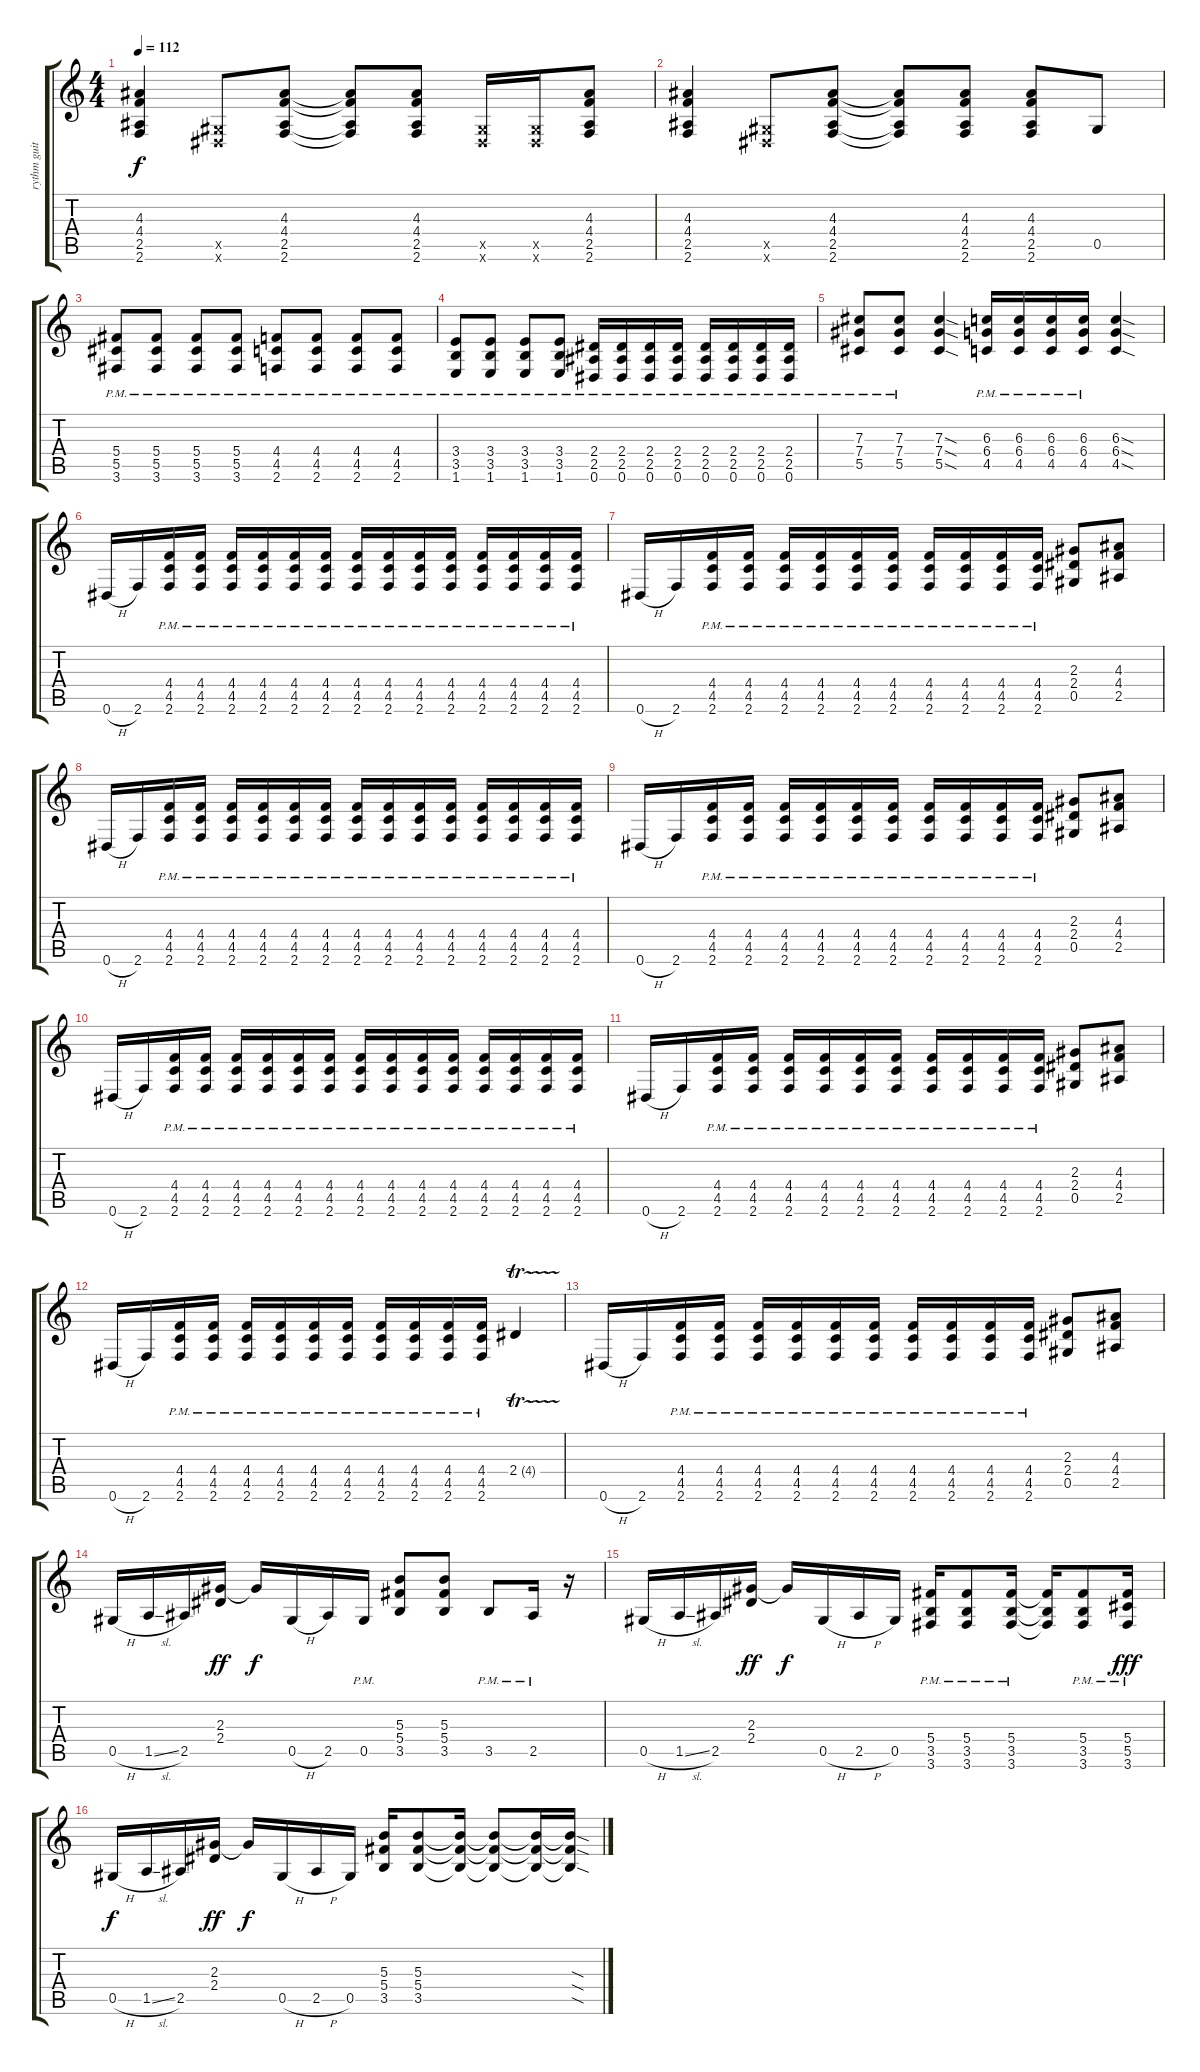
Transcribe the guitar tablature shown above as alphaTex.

\track ("rythm guitar" "rythm guit") {instrument distortionguitar}
\staff {score tabs}
\tuning (Eb4 Bb3 Gb3 Db3 Ab2 Eb2) {hide}
\ts (4 4)
\tempo 112
\clef g2
\ks c
(4.3 4.4 2.5 2.6).4{dy f} (0.5{x} 0.6{x}).8 (4.3 4.4 2.5 2.6).8 (4.3{t} 4.4{t} 2.5{t} 2.6{t}).8 (4.3 4.4 2.5 2.6).8 (0.5{x} 0.6{x}).16 (0.5{x} 0.6{x}).16 (4.3 4.4 2.5 2.6).8 |
(4.3 4.4 2.5 2.6).4 (0.5{x} 0.6{x}).8 (4.3 4.4 2.5 2.6).8 (4.3{t} 4.4{t} 2.5{t} 2.6{t}).8 (4.3 4.4 2.5 2.6).8 (4.3 4.4 2.5 2.6).8 0.5.8 |
(5.4{pm} 5.5{pm} 3.6{pm}).8 (5.4{pm} 5.5{pm} 3.6{pm}).8 (5.4{pm} 5.5{pm} 3.6{pm}).8 (5.4{pm} 5.5{pm} 3.6{pm}).8 (4.4{pm} 4.5{pm} 2.6{pm}).8 (4.4{pm} 4.5{pm} 2.6{pm}).8 (4.4{pm} 4.5{pm} 2.6{pm}).8 (4.4{pm} 4.5{pm} 2.6{pm}).8 |
(3.4{pm} 3.5{pm} 1.6{pm}).8 (3.4{pm} 3.5{pm} 1.6{pm}).8 (3.4{pm} 3.5{pm} 1.6{pm}).8 (3.4{pm} 3.5{pm} 1.6{pm}).8 (2.4{pm} 2.5{pm} 0.6{pm}).16 (2.4{pm} 2.5{pm} 0.6{pm}).16 (2.4{pm} 2.5{pm} 0.6{pm}).16 (2.4{pm} 2.5{pm} 0.6{pm}).16 (2.4{pm} 2.5{pm} 0.6{pm}).16 (2.4{pm} 2.5{pm} 0.6{pm}).16 (2.4{pm} 2.5{pm} 0.6{pm}).16 (2.4{pm} 2.5{pm} 0.6{pm}).16 |
(7.3{pm} 7.4{pm} 5.5{pm}).8 (7.3{pm} 7.4{pm} 5.5{pm}).8 (7.3{sod} 7.4{sod} 5.5{sod}).4 (6.3{pm} 6.4{pm} 4.5{pm}).16 (6.3{pm} 6.4{pm} 4.5{pm}).16 (6.3{pm} 6.4{pm} 4.5{pm}).16 (6.3{pm} 6.4{pm} 4.5{pm}).16 (6.3{sod} 6.4{sod} 4.5{sod}).4 |
0.6{h}.16 2.6.16 (4.4{pm} 4.5{pm} 2.6{pm}).16 (4.4{pm} 4.5{pm} 2.6{pm}).16 (4.4{pm} 4.5{pm} 2.6{pm}).16 (4.4{pm} 4.5{pm} 2.6{pm}).16 (4.4{pm} 4.5{pm} 2.6{pm}).16 (4.4{pm} 4.5{pm} 2.6{pm}).16 (4.4{pm} 4.5{pm} 2.6{pm}).16 (4.4{pm} 4.5{pm} 2.6{pm}).16 (4.4{pm} 4.5{pm} 2.6{pm}).16 (4.4{pm} 4.5{pm} 2.6{pm}).16 (4.4{pm} 4.5{pm} 2.6{pm}).16 (4.4{pm} 4.5{pm} 2.6{pm}).16 (4.4{pm} 4.5{pm} 2.6{pm}).16 (4.4{pm} 4.5{pm} 2.6{pm}).16 |
0.6{h}.16 2.6.16 (4.4{pm} 4.5{pm} 2.6{pm}).16 (4.4{pm} 4.5{pm} 2.6{pm}).16 (4.4{pm} 4.5{pm} 2.6{pm}).16 (4.4{pm} 4.5{pm} 2.6{pm}).16 (4.4{pm} 4.5{pm} 2.6{pm}).16 (4.4{pm} 4.5{pm} 2.6{pm}).16 (4.4{pm} 4.5{pm} 2.6{pm}).16 (4.4{pm} 4.5{pm} 2.6{pm}).16 (4.4{pm} 4.5{pm} 2.6{pm}).16 (4.4{pm} 4.5{pm} 2.6{pm}).16 (2.3 2.4 0.5).8 (4.3 4.4 2.5).8 |
0.6{h}.16 2.6.16 (4.4{pm} 4.5{pm} 2.6{pm}).16 (4.4{pm} 4.5{pm} 2.6{pm}).16 (4.4{pm} 4.5{pm} 2.6{pm}).16 (4.4{pm} 4.5{pm} 2.6{pm}).16 (4.4{pm} 4.5{pm} 2.6{pm}).16 (4.4{pm} 4.5{pm} 2.6{pm}).16 (4.4{pm} 4.5{pm} 2.6{pm}).16 (4.4{pm} 4.5{pm} 2.6{pm}).16 (4.4{pm} 4.5{pm} 2.6{pm}).16 (4.4{pm} 4.5{pm} 2.6{pm}).16 (4.4{pm} 4.5{pm} 2.6{pm}).16 (4.4{pm} 4.5{pm} 2.6{pm}).16 (4.4{pm} 4.5{pm} 2.6{pm}).16 (4.4{pm} 4.5{pm} 2.6{pm}).16 |
0.6{h}.16 2.6.16 (4.4{pm} 4.5{pm} 2.6{pm}).16 (4.4{pm} 4.5{pm} 2.6{pm}).16 (4.4{pm} 4.5{pm} 2.6{pm}).16 (4.4{pm} 4.5{pm} 2.6{pm}).16 (4.4{pm} 4.5{pm} 2.6{pm}).16 (4.4{pm} 4.5{pm} 2.6{pm}).16 (4.4{pm} 4.5{pm} 2.6{pm}).16 (4.4{pm} 4.5{pm} 2.6{pm}).16 (4.4{pm} 4.5{pm} 2.6{pm}).16 (4.4{pm} 4.5{pm} 2.6{pm}).16 (2.3 2.4 0.5).8 (4.3 4.4 2.5).8 |
0.6{h}.16 2.6.16 (4.4{pm} 4.5{pm} 2.6{pm}).16 (4.4{pm} 4.5{pm} 2.6{pm}).16 (4.4{pm} 4.5{pm} 2.6{pm}).16 (4.4{pm} 4.5{pm} 2.6{pm}).16 (4.4{pm} 4.5{pm} 2.6{pm}).16 (4.4{pm} 4.5{pm} 2.6{pm}).16 (4.4{pm} 4.5{pm} 2.6{pm}).16 (4.4{pm} 4.5{pm} 2.6{pm}).16 (4.4{pm} 4.5{pm} 2.6{pm}).16 (4.4{pm} 4.5{pm} 2.6{pm}).16 (4.4{pm} 4.5{pm} 2.6{pm}).16 (4.4{pm} 4.5{pm} 2.6{pm}).16 (4.4{pm} 4.5{pm} 2.6{pm}).16 (4.4{pm} 4.5{pm} 2.6{pm}).16 |
0.6{h}.16 2.6.16 (4.4{pm} 4.5{pm} 2.6{pm}).16 (4.4{pm} 4.5{pm} 2.6{pm}).16 (4.4{pm} 4.5{pm} 2.6{pm}).16 (4.4{pm} 4.5{pm} 2.6{pm}).16 (4.4{pm} 4.5{pm} 2.6{pm}).16 (4.4{pm} 4.5{pm} 2.6{pm}).16 (4.4{pm} 4.5{pm} 2.6{pm}).16 (4.4{pm} 4.5{pm} 2.6{pm}).16 (4.4{pm} 4.5{pm} 2.6{pm}).16 (4.4{pm} 4.5{pm} 2.6{pm}).16 (2.3 2.4 0.5).8 (4.3 4.4 2.5).8 |
0.6{h}.16 2.6.16 (4.4{pm} 4.5{pm} 2.6{pm}).16 (4.4{pm} 4.5{pm} 2.6{pm}).16 (4.4{pm} 4.5{pm} 2.6{pm}).16 (4.4{pm} 4.5{pm} 2.6{pm}).16 (4.4{pm} 4.5{pm} 2.6{pm}).16 (4.4{pm} 4.5{pm} 2.6{pm}).16 (4.4{pm} 4.5{pm} 2.6{pm}).16 (4.4{pm} 4.5{pm} 2.6{pm}).16 (4.4{pm} 4.5{pm} 2.6{pm}).16 (4.4{pm} 4.5{pm} 2.6{pm}).16 2.4{tr (4 32)}.4 |
0.6{h}.16 2.6.16 (4.4{pm} 4.5{pm} 2.6{pm}).16 (4.4{pm} 4.5{pm} 2.6{pm}).16 (4.4{pm} 4.5{pm} 2.6{pm}).16 (4.4{pm} 4.5{pm} 2.6{pm}).16 (4.4{pm} 4.5{pm} 2.6{pm}).16 (4.4{pm} 4.5{pm} 2.6{pm}).16 (4.4{pm} 4.5{pm} 2.6{pm}).16 (4.4{pm} 4.5{pm} 2.6{pm}).16 (4.4{pm} 4.5{pm} 2.6{pm}).16 (4.4{pm} 4.5{pm} 2.6{pm}).16 (2.3 2.4 0.5).8 (4.3 4.4 2.5).8 |
0.5{h}.16 1.5{sl}.16 2.5.16 (2.3 2.4).16{dy ff} 2.3{t}.16{dy f} 0.5{h}.16 2.5.16 0.5{pm}.16 (5.3 5.4 3.5).8 (5.3 5.4 3.5).8 3.5{pm}.8 2.5{pm}.16 r.16 |
0.5{h}.16 1.5{sl}.16 2.5.16 (2.3 2.4).16{dy ff} 2.3{t}.16{dy f} 0.5{h}.16 2.5{h}.16 0.5.16 (5.4{pm} 3.5{pm} 3.6{pm}).16 (5.4{pm} 3.5{pm} 3.6{pm}).8 (5.4{pm} 3.5{pm} 3.6{pm}).16 (5.4{t} 3.5{t} 3.6{t}).16 (5.4{pm} 3.5{pm} 3.6{pm}).8 (5.4{pm} 5.5{pm} 3.6{pm}).16{dy fff} |
0.5{h}.16{dy f} 1.5{sl}.16 2.5.16 (2.3 2.4).16{dy ff} 2.3{t}.16{dy f} 0.5{h}.16 2.5{h}.16 0.5.16 (5.3 5.4 3.5).16 (5.3 5.4 3.5).8 (5.3{t} 5.4{t} 3.5{t}).16 (5.3{t} 5.4{t} 3.5{t}).8 (5.3{t} 5.4{t} 3.5{t}).16 (5.3{sod t} 5.4{sod t} 3.5{sod t}).16
